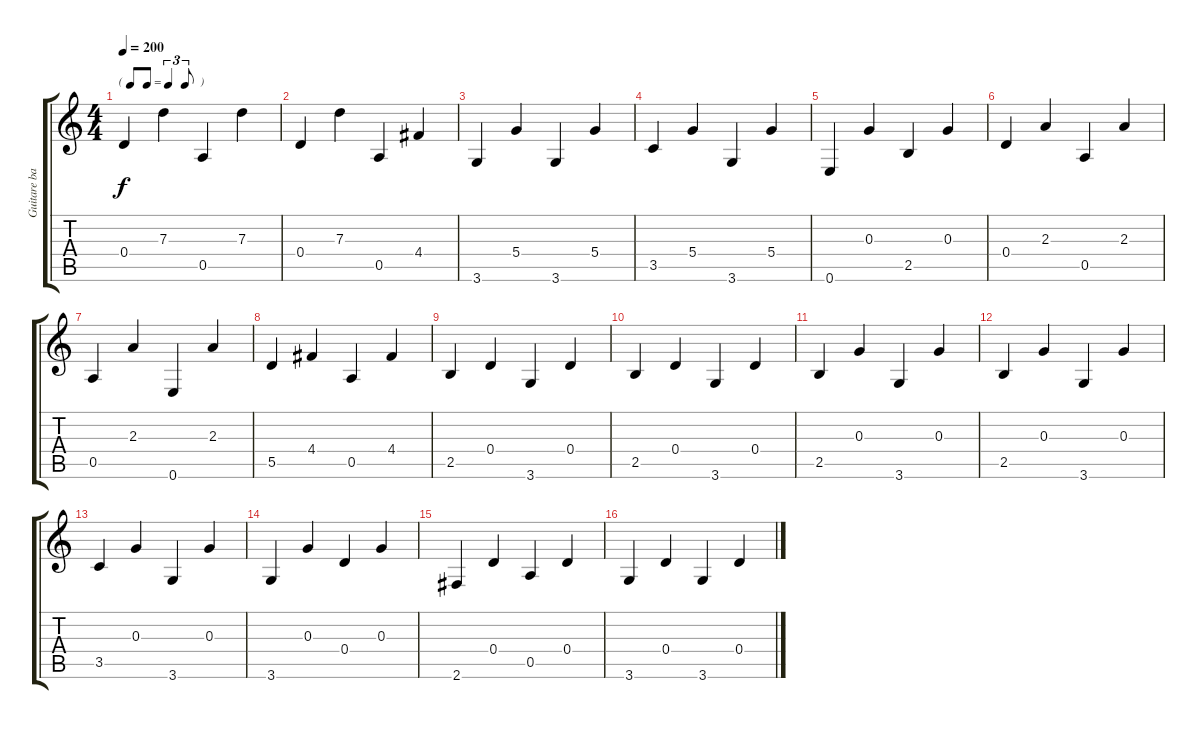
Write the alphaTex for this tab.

\track ("Guitare basse" "Guitare ba") {instrument acousticguitarnylon}
\staff {score tabs}
\tuning (E4 B3 G3 D3 A2 E2) {hide}
\ts (4 4)
\tf triplet8th
\tempo 200
\clef g2
\ks c
0.4.4{dy f} 7.3.4 0.5.4 7.3.4 |
0.4.4 7.3.4 0.5.4 4.4.4 |
3.6.4 5.4.4 3.6.4 5.4.4 |
3.5.4 5.4.4 3.6.4 5.4.4 |
0.6.4 0.3.4 2.5.4 0.3.4 |
0.4.4 2.3.4 0.5.4 2.3.4 |
0.5.4 2.3.4 0.6.4 2.3.4 |
5.5.4 4.4.4 0.5.4 4.4.4 |
2.5.4 0.4.4 3.6.4 0.4.4 |
2.5.4 0.4.4 3.6.4 0.4.4 |
2.5.4 0.3.4 3.6.4 0.3.4 |
2.5.4 0.3.4 3.6.4 0.3.4 |
3.5.4 0.3.4 3.6.4 0.3.4 |
3.6.4 0.3.4 0.4.4 0.3.4 |
2.6.4 0.4.4 0.5.4 0.4.4 |
3.6.4 0.4.4 3.6.4 0.4.4
